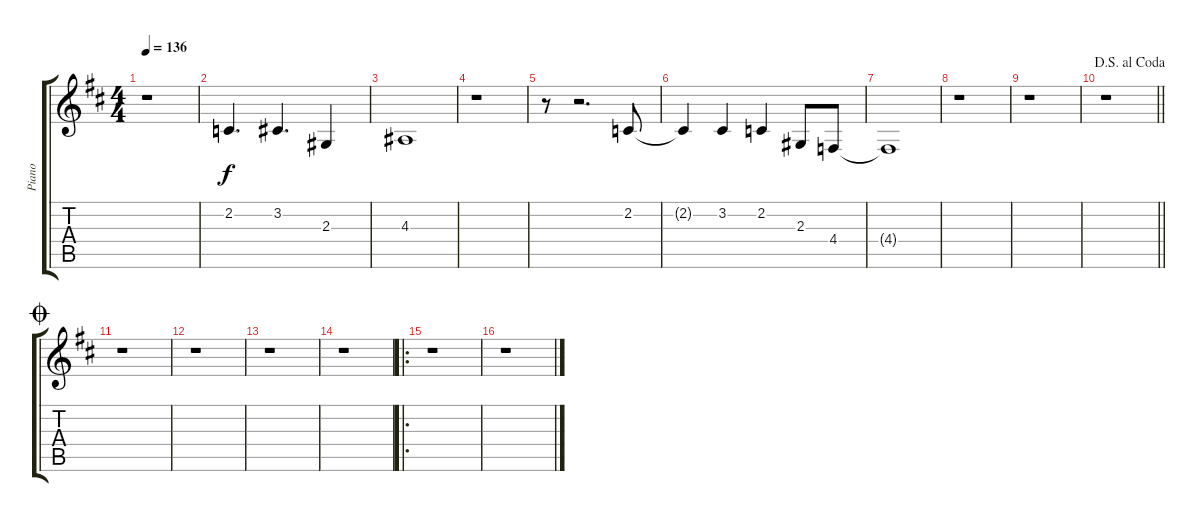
\track ("Piano" "Piano") {instrument electricgrandpiano}
\staff {score tabs}
\tuning (Eb4 Bb3 Gb3 Db3 Ab2 Db2) {hide}
\ts (4 4)
\tempo 136
\clef g2
\ks d
r.1{dy f} |
2.2.4{d} 3.2.4{d} 2.3.4 |
4.3.1 |
r.1 |
r.8 r.2{d} 2.2.8 |
2.2{t}.4 3.2.4 2.2.4 2.3.8 4.4.8 |
4.4{t}.1 |
r.1 |
r.1 |
\jump dalsegnoalcoda
\barLineRight lightlight
r.1 |
\jump coda
r.1 |
r.1 |
r.1 |
r.1 |
\ro
r.1 |
r.1
